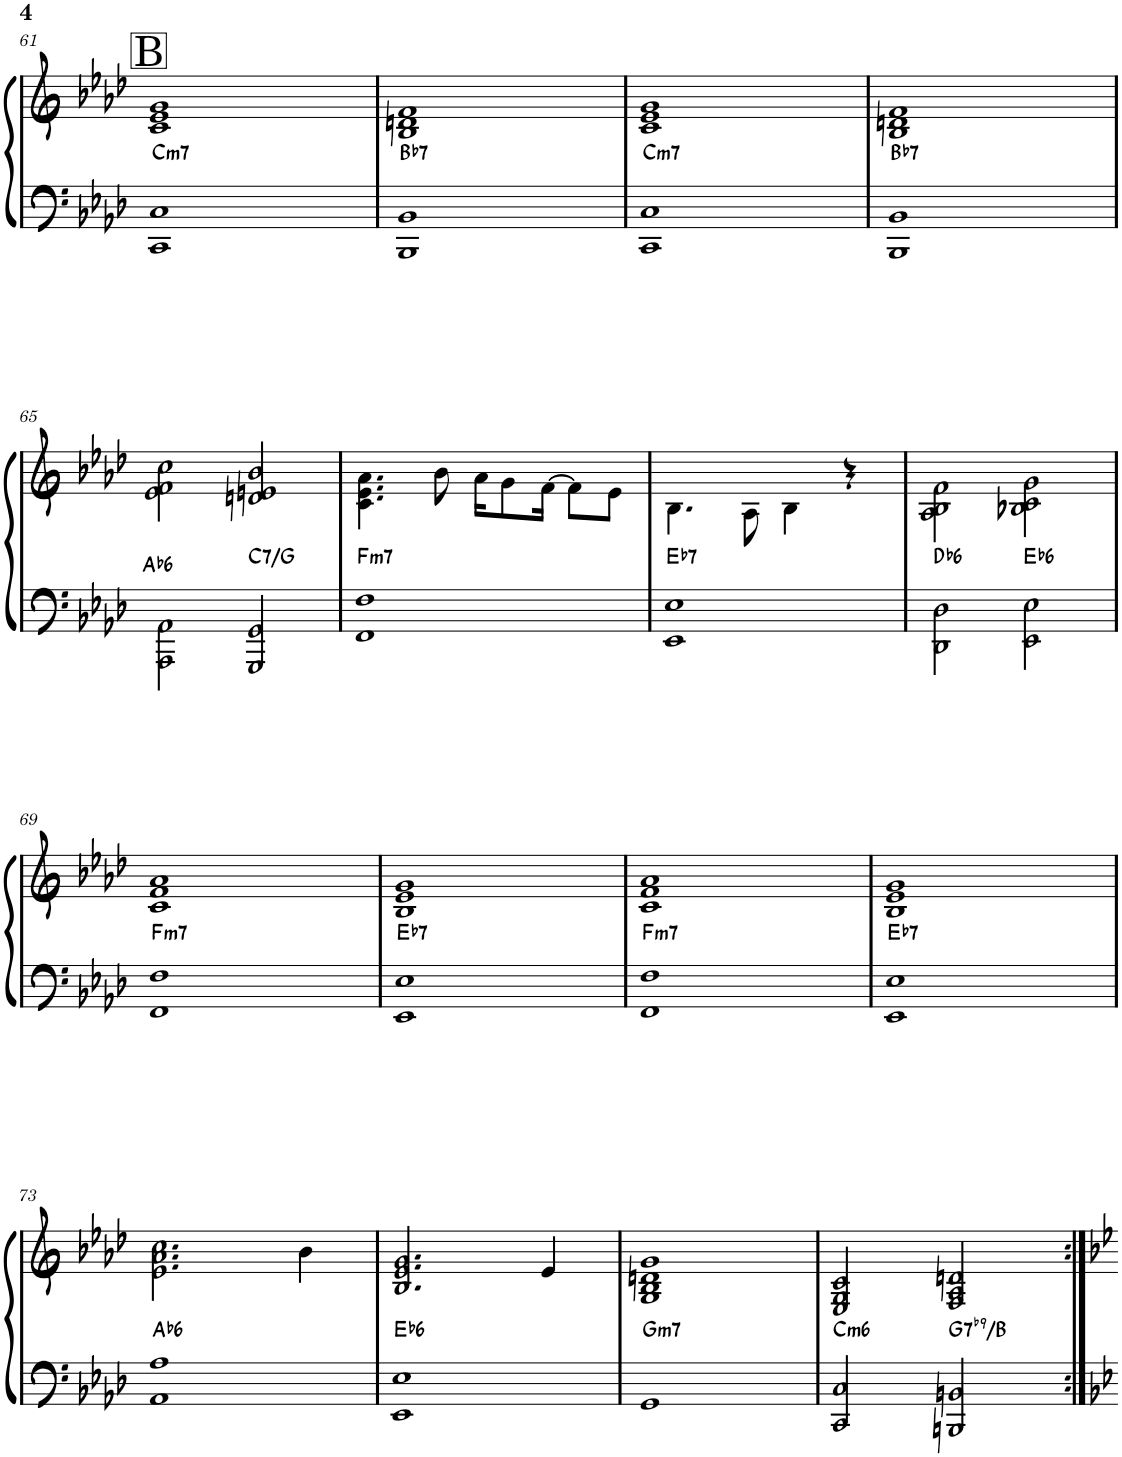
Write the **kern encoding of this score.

**kern	**kern	**harte
*part1	*part1	*part1
*staff2	*staff1	*
*I"Pno.	*	*
*I'Pno.	*	*
!!LO:PB:g=z
*clefF4	*clefG2	*
*k[b-e-a-d-]	*k[b-e-a-d-]	*
*M4/4	*M4/4	*
=61	=61	=61
!	!LO:TX:a:t=B	!LO:H:kt=m7
1CC 1C	1c 1e- 1g	C:min7
=62	=62	=62
!	!	!LO:H:kt=7
1BBB- 1BB-	1B- 1dn 1f	Bb:7
=63	=63	=63
!	!	!LO:H:kt=m7
1CC 1C	1c 1e- 1g	C:min7
=64	=64	=64
!	!	!LO:H:kt=7
1BBB- 1BB-	1B- 1dn 1f	Bb:7
!!LO:LB:g=z
=65	=65	=65
!	!	!LO:H:kt=6
2AAA-\ 2AA-\	2e-\ 2f\ 2cc\	Ab:maj6
!	!	!LO:H:kt=7
2GGG/ 2GG/	2dn/ 2en/ 2b-/	C:7/5
=66	=66	=66
!	!	!LO:H:kt=m7
1FF 1F	4.c\ 4.e-\ 4.a-\	F:min7
.	8b-\	.
.	16a-\KL	.
.	8g\	.
.	[16f\Jk	.
.	8f\L]	.
.	8e-\J	.
=67	=67	=67
!	!	!LO:H:kt=7
1EE- 1E-	4.B-\	Eb:7
.	8A-\	.
.	4B-\	.
.	4r	.
=68	=68	=68
!	!	!LO:H:kt=6
2DD-\ 2D-\	2A-\ 2B-\ 2f\	Db:maj6
!	!	!LO:H:kt=6
2EE-\ 2E-\	2B-X\ 2c\ 2g\	Eb:maj6
!!LO:LB:g=z
=69	=69	=69
!	!	!LO:H:kt=m7
1FF 1F	1c 1f 1a-	F:min7
=70	=70	=70
!	!	!LO:H:kt=7
1EE- 1E-	1B- 1e- 1g	Eb:7
=71	=71	=71
!	!	!LO:H:kt=m7
1FF 1F	1c 1f 1a-	F:min7
=72	=72	=72
!	!	!LO:H:kt=7
1EE- 1E-	1B- 1e- 1g	Eb:7
!!LO:LB:g=z
=73	=73	=73
!	!	!LO:H:kt=6
1AA- 1A-	2.e-\ 2.a-\ 2.cc\	Ab:maj6
.	4b-\	.
=74	=74	=74
!	!	!LO:H:kt=6
1EE- 1E-	2.B-/ 2.e-/ 2.g/	Eb:maj6
.	4e-/	.
=75	=75	=75
*	*^	*
!	!	!	!LO:H:kt=m7
1GG	1g	1G 1B- 1dn	G:min7
=76	=76	=76	=76
!	!	!	!LO:H:kt=m6
*	*v	*v	*
2CC/ 2C/	2E-/ 2G/ 2c/	C:min6
!	!	!LO:H:kt=7
2BBBn/ 2BBn/	2F/ 2A-/ 2dn/	G:7(b9)/3
=:|!	=:|!	=:|!
*-	*-	*-
